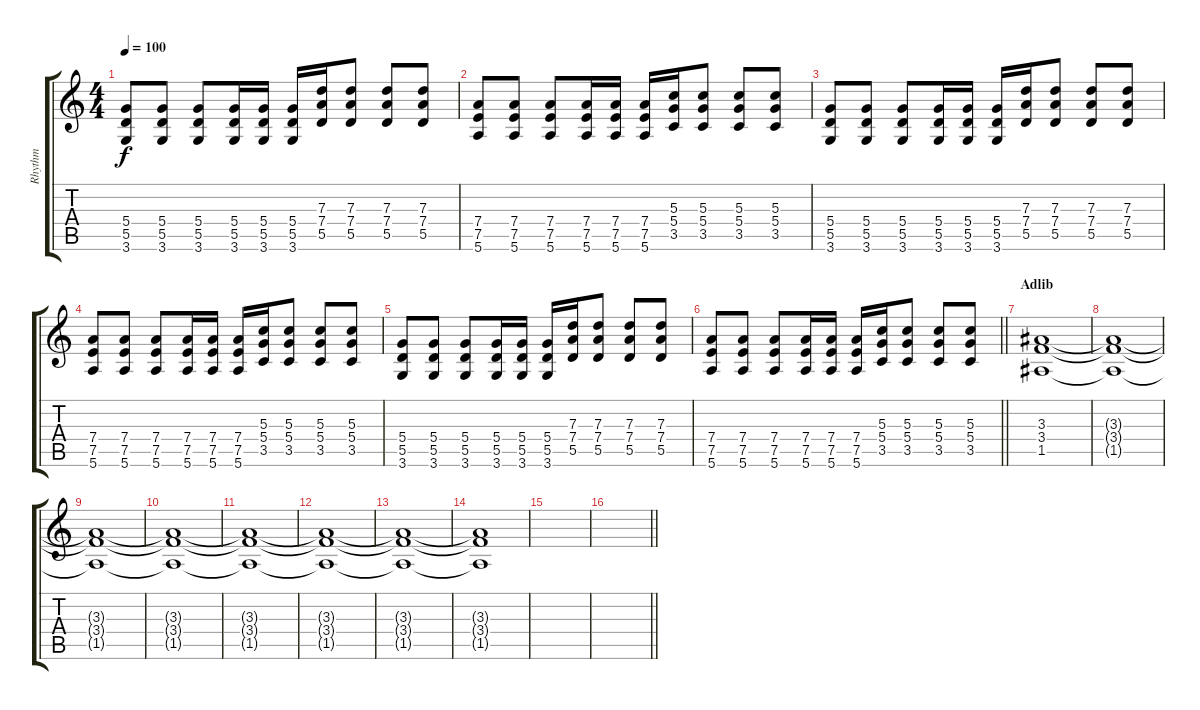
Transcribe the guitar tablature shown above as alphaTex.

\track ("Rhythm" "Rhythm") {instrument overdrivenguitar}
\staff {score tabs}
\tuning (E4 B3 G3 D3 A2 E2) {hide}
\ts (4 4)
\tempo 100
\clef g2
\ks c
(5.4 5.5 3.6).8{dy f} (5.4 5.5 3.6).8 (5.4 5.5 3.6).8 (5.4 5.5 3.6).16 (5.4 5.5 3.6).16 (5.4 5.5 3.6).16 (7.3 7.4 5.5).16 (7.3 7.4 5.5).8 (7.3 7.4 5.5).8 (7.3 7.4 5.5).8 |
(7.4 7.5 5.6).8 (7.4 7.5 5.6).8 (7.4 7.5 5.6).8 (7.4 7.5 5.6).16 (7.4 7.5 5.6).16 (7.4 7.5 5.6).16 (5.3 5.4 3.5).16 (5.3 5.4 3.5).8 (5.3 5.4 3.5).8 (5.3 5.4 3.5).8 |
(5.4 5.5 3.6).8 (5.4 5.5 3.6).8 (5.4 5.5 3.6).8 (5.4 5.5 3.6).16 (5.4 5.5 3.6).16 (5.4 5.5 3.6).16 (7.3 7.4 5.5).16 (7.3 7.4 5.5).8 (7.3 7.4 5.5).8 (7.3 7.4 5.5).8 |
(7.4 7.5 5.6).8 (7.4 7.5 5.6).8 (7.4 7.5 5.6).8 (7.4 7.5 5.6).16 (7.4 7.5 5.6).16 (7.4 7.5 5.6).16 (5.3 5.4 3.5).16 (5.3 5.4 3.5).8 (5.3 5.4 3.5).8 (5.3 5.4 3.5).8 |
(5.4 5.5 3.6).8 (5.4 5.5 3.6).8 (5.4 5.5 3.6).8 (5.4 5.5 3.6).16 (5.4 5.5 3.6).16 (5.4 5.5 3.6).16 (7.3 7.4 5.5).16 (7.3 7.4 5.5).8 (7.3 7.4 5.5).8 (7.3 7.4 5.5).8 |
\barLineRight lightlight
(7.4 7.5 5.6).8 (7.4 7.5 5.6).8 (7.4 7.5 5.6).8 (7.4 7.5 5.6).16 (7.4 7.5 5.6).16 (7.4 7.5 5.6).16 (5.3 5.4 3.5).16 (5.3 5.4 3.5).8 (5.3 5.4 3.5).8 (5.3 5.4 3.5).8 |
\section ("" "Adlib")
(3.3 3.4 1.5).1{volume 8 instrument overdrivenguitar} |
(3.3{t} 3.4{t} 1.5{t}).1 |
(3.3{t} 3.4{t} 1.5{t}).1 |
(3.3{t} 3.4{t} 1.5{t}).1 |
(3.3{t} 3.4{t} 1.5{t}).1{volume 0} |
(3.3{t} 3.4{t} 1.5{t}).1 |
(3.3{t} 3.4{t} 1.5{t}).1 |
(3.3{t} 3.4{t} 1.5{t}).1 |
|
\barLineRight lightlight
